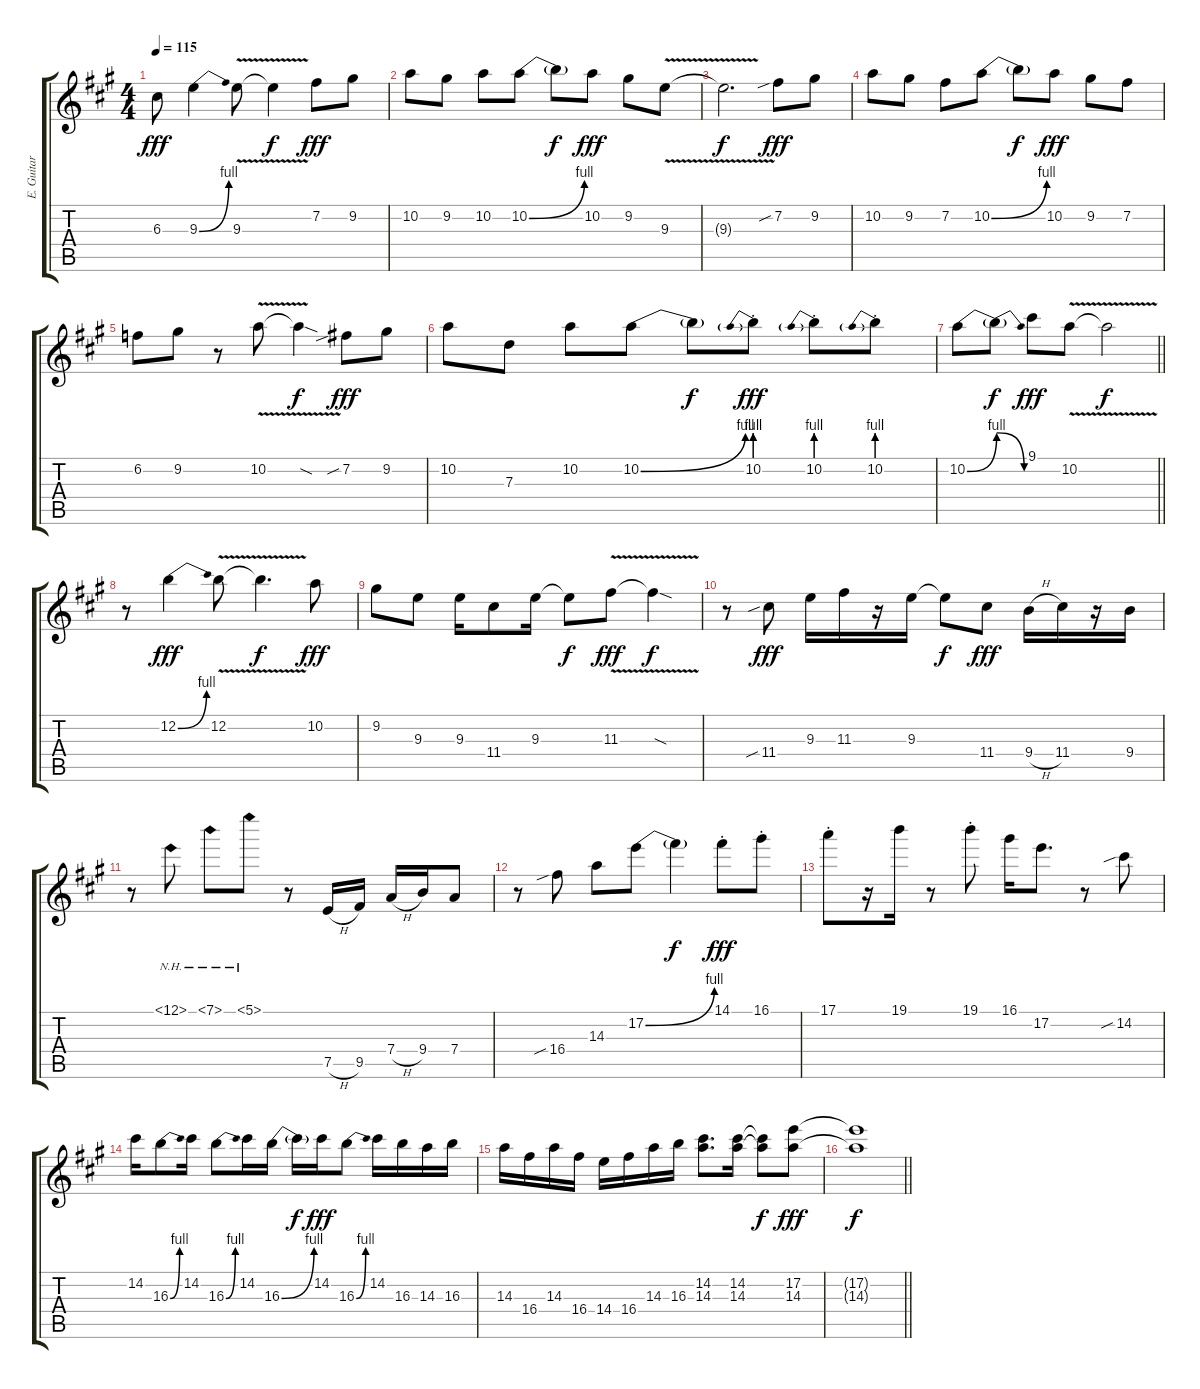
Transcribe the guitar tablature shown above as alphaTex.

\track ("E. Guitar I" "E. Guitar ") {instrument overdrivenguitar}
\staff {score tabs}
\tuning (E4 B3 G3 D3 A2 E2) {hide}
\ts (4 4)
\tempo 115
\clef g2
\ks a
6.3.8{dy fff} 9.3{be (bend 0 0 60 4)}.4 9.3{v}.8 9.3{t}.4{dy f} 7.2.8{dy fff} 9.2.8 |
10.2.8 9.2.8 10.2.8 10.2{be (bend 0 0 60 4)}.8 10.2{t}.8{dy f} 10.2.8{dy fff} 9.2.8 9.3{v}.8 |
9.3{t}.2{d dy f} 7.2{sib}.8{dy fff} 9.2.8 |
10.2.8 9.2.8 7.2.8 10.2{be (bend 0 0 60 4)}.8 10.2{t}.8{dy f} 10.2.8{dy fff} 9.2.8 7.2.8 |
6.2.8 9.2.8 r.8 10.2{v}.8 10.2{sod t}.4{dy f} 7.2{sib}.8{dy fff} 9.2.8 |
10.2.8 7.3.8 10.2.8 10.2{be (bend 0 0 60 4)}.8 10.2{t}.8{dy f} 10.2{be (prebend 0 4 60 4) st}.8{dy fff} 10.2{be (prebend 0 4 60 4) st}.8 10.2{be (prebend 0 4 60 4) st}.8 |
\barLineRight lightlight
10.2{be (bend 0 0 60 4)}.8 10.2{be (release 0 4 60 0) t}.8{dy f} 9.1.8{dy fff} 10.2{v}.8 10.2{t}.2{dy f} |
r.8 12.2{be (bend 0 0 60 4)}.4{dy fff} 12.2{v}.8 12.2{t}.4{d dy f} 10.2.8{dy fff} |
9.2.8 9.3.8 9.3.16 11.4.8 9.3.16 9.3{t}.8{dy f} 11.3{v}.8{dy fff} 11.3{sod t}.4{dy f} |
r.8 11.4{sib}.8{dy fff} 9.3.16 11.3.16 r.16 9.3.16 9.3{t}.8{dy f} 11.4.8{dy fff} 9.4{h}.16 11.4.16 r.16 9.4.16 |
r.8 12.1{nh}.8 7.1{nh}.8 5.1{nh}.8 r.8 7.5{h}.16 9.5.16 7.4{h}.16 9.4.16 7.4.8 |
r.8 16.4{sib}.8 14.3.8 17.2{be (bend 0 0 60 4)}.8 17.2{t}.4{dy f} 14.1{st}.8{dy fff} 16.1{st}.8 |
17.1{st}.8 r.16 19.1.16 r.8 19.1{st}.8 16.1.16 17.2.8{d} r.8 14.2{sib}.8 |
14.2.16 16.3{be (bend 0 0 60 4)}.8 14.2.16 16.3{be (bend 0 0 60 4)}.8 14.2.16 16.3{be (bend 0 0 60 4)}.16 16.3{t}.16{dy f} 14.2.16{dy fff} 16.3{be (bend 0 0 60 4)}.8 14.2.16 16.3.16 14.3.16 16.3.16 |
14.3.16 16.4.16 14.3.16 16.4.16 14.4.16 16.4.16 14.3.16 16.3.16 (14.2 14.3).8{d} (14.2 14.3).16 (14.2{t} 14.3{t}).8{dy f} (17.2 14.3).8{dy fff} |
\barLineRight lightlight
(17.2{t} 14.3{t}).1{dy f}
